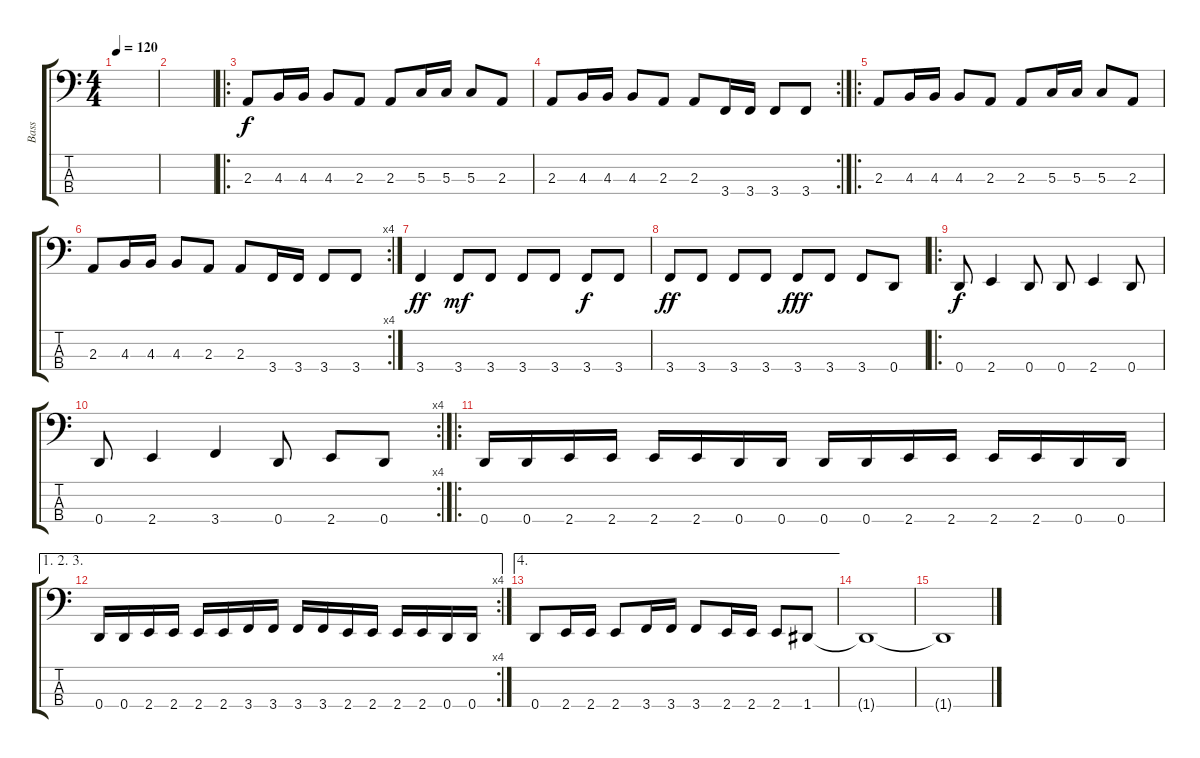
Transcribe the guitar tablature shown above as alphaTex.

\track ("Bass" "Bass") {instrument electricbasspick}
\staff {score tabs}
\tuning (F2 C2 G1 D1) {hide}
\ts (4 4)
\tempo 120
\clef f4
\ks c
|
|
\ro
2.3.8 4.3.16 4.3.16 4.3.8 2.3.8 2.3.8 5.3.16 5.3.16 5.3.8 2.3.8 |
\rc 2
2.3.8 4.3.16 4.3.16 4.3.8 2.3.8 2.3.8 3.4.16 3.4.16 3.4.8 3.4.8 |
\ro
2.3.8 4.3.16 4.3.16 4.3.8 2.3.8 2.3.8 5.3.16 5.3.16 5.3.8 2.3.8 |
\rc 4
2.3.8 4.3.16 4.3.16 4.3.8 2.3.8 2.3.8 3.4.16 3.4.16 3.4.8 3.4.8 |
3.4.4{dy ff} 3.4.8{dy mf} 3.4.8 3.4.8 3.4.8 3.4.8{dy f} 3.4.8 |
3.4.8{dy ff} 3.4.8 3.4.8 3.4.8 3.4.8{dy fff} 3.4.8 3.4.8 0.4.8 |
\ro
0.4.8{dy f} 2.4.4 0.4.8 0.4.8 2.4.4 0.4.8 |
\rc 4
0.4.8 2.4.4 3.4.4 0.4.8 2.4.8 0.4.8 |
\ro
0.4.16 0.4.16 2.4.16 2.4.16 2.4.16 2.4.16 0.4.16 0.4.16 0.4.16 0.4.16 2.4.16 2.4.16 2.4.16 2.4.16 0.4.16 0.4.16 |
\ae (1 2 3)
\rc 4
0.4.16 0.4.16 2.4.16 2.4.16 2.4.16 2.4.16 3.4.16 3.4.16 3.4.16 3.4.16 2.4.16 2.4.16 2.4.16 2.4.16 0.4.16 0.4.16 |
\ae 4
0.4.8 2.4.16 2.4.16 2.4.8 3.4.16 3.4.16 3.4.8 2.4.16 2.4.16 2.4.8 1.4.8 |
1.4{t}.1 |
1.4{t}.1
